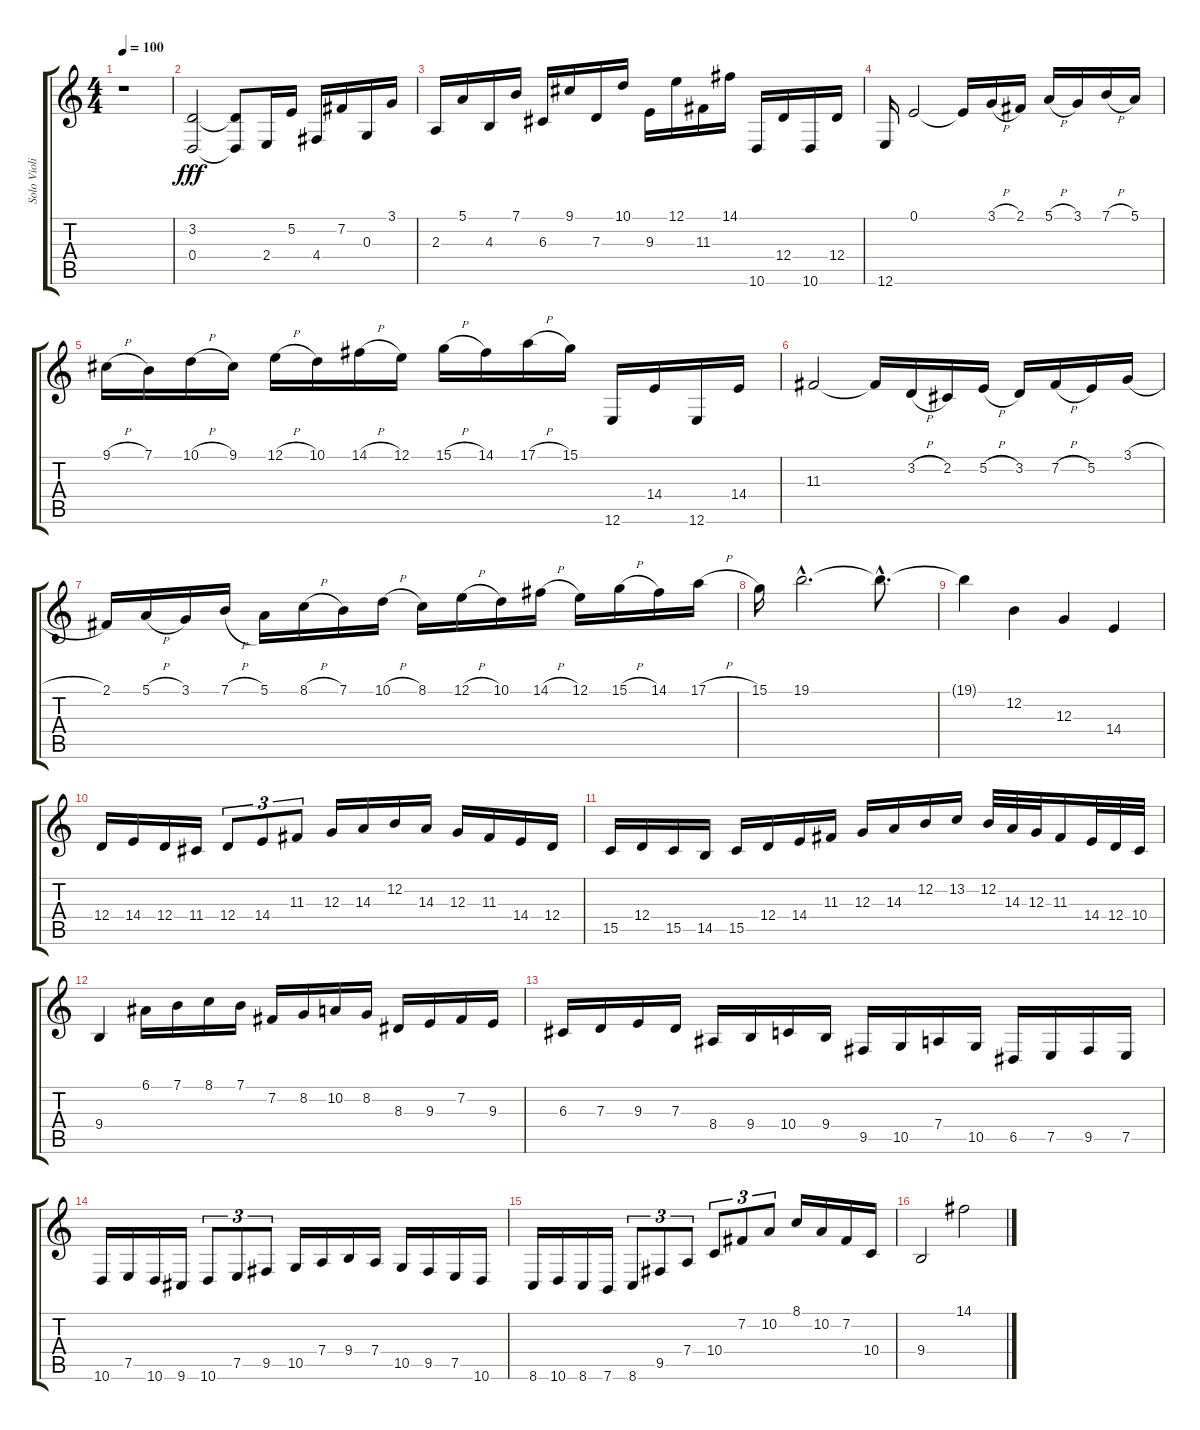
\track ("Solo Violin" "Solo Violi") {instrument violin}
\staff {score tabs}
\tuning (E4 B3 G3 D3 A2 E2) {hide}
\ts (4 4)
\tempo 100
\clef g2
\ks c
r.1{dy fff} |
(3.2 0.4).2 (3.2{t} 0.4{t}).8 2.4.16 5.2.16 4.4.16 7.2.16 0.3.16 3.1.16 |
2.3.16 5.1.16 4.3.16 7.1.16 6.3.16 9.1.16 7.3.16 10.1.16 9.3.16 12.1.16 11.3.16 14.1.16 10.6.16 12.4.16 10.6.16 12.4.16 |
12.6.16 0.1.2 0.1{t}.16 3.1{h}.16 2.1.16 5.1{h}.16 3.1.16 7.1{h}.16 5.1.16 |
9.1{h}.16 7.1.16 10.1{h}.16 9.1.16 12.1{h}.16 10.1.16 14.1{h}.16 12.1.16 15.1{h}.16 14.1.16 17.1{h}.16 15.1.16 12.6.16 14.4.16 12.6.16 14.4.16 |
11.3.2 11.3{t}.16 3.2{h}.16 2.2.16 5.2{h}.16 3.2.16 7.2{h}.16 5.2.16 3.1{h}.16 |
2.1.16 5.1{h}.16 3.1.16 7.1{h}.16 5.1.16 8.1{h}.16 7.1.16 10.1{h}.16 8.1.16 12.1{h}.16 10.1.16 14.1{h}.16 12.1.16 15.1{h}.16 14.1.16 17.1{h}.16 |
15.1.16 19.1{hac}.2{d} 19.1{hac t}.8{d} |
19.1{t}.4 12.2.4 12.3.4 14.4.4 |
12.4.16 14.4.16 12.4.16 11.4.16 12.4.8{tu (3 2)} 14.4.8{tu (3 2)} 11.3.8{tu (3 2)} 12.3.16 14.3.16 12.2.16 14.3.16 12.3.16 11.3.16 14.4.16 12.4.16 |
15.5.16 12.4.16 15.5.16 14.5.16 15.5.16 12.4.16 14.4.16 11.3.16 12.3.16 14.3.16 12.2.16 13.2.16 12.2.32 14.3.32 12.3.32 11.3.16 14.4.32 12.4.32 10.4.32 |
9.4.4 6.1.16 7.1.16 8.1.16 7.1.16 7.2.16 8.2.16 10.2.16 8.2.16 8.3.16 9.3.16 7.2.16 9.3.16 |
6.3.16 7.3.16 9.3.16 7.3.16 8.4.16 9.4.16 10.4.16 9.4.16 9.5.16 10.5.16 7.4.16 10.5.16 6.5.16 7.5.16 9.5.16 7.5.16 |
10.6.16 7.5.16 10.6.16 9.6.16 10.6.8{tu (3 2)} 7.5.8{tu (3 2)} 9.5.8{tu (3 2)} 10.5.16 7.4.16 9.4.16 7.4.16 10.5.16 9.5.16 7.5.16 10.6.16 |
8.6.16 10.6.16 8.6.16 7.6.16 8.6.8{tu (3 2)} 9.5.8{tu (3 2)} 7.4.8{tu (3 2)} 10.4.8{tu (3 2)} 7.2.8{tu (3 2)} 10.2.8{tu (3 2)} 8.1.16 10.2.16 7.2.16 10.4.16 |
9.4.2 14.1.2
